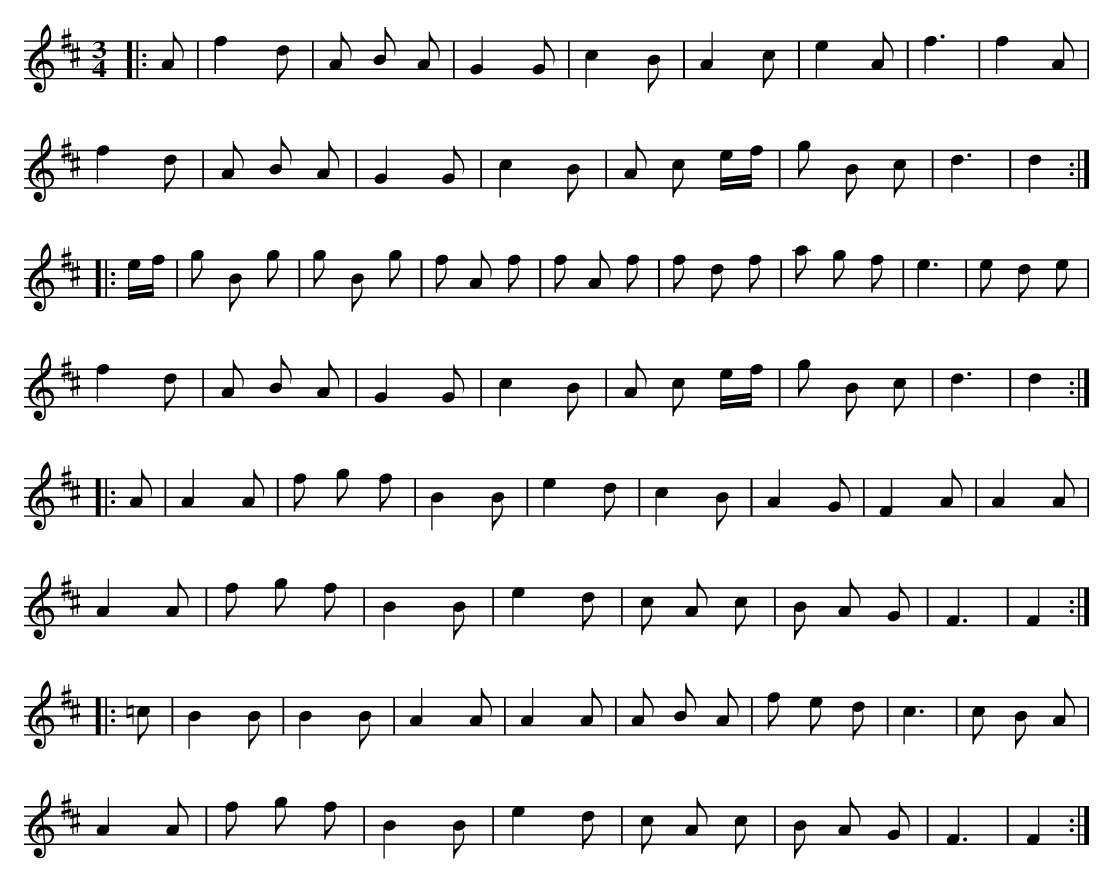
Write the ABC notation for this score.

X:1
M:3/4
K:D
|:A|f2 d|A B A|G2 G|c2 B|A2 c|e2 A|f3|f2 A|
f2 d|A B A|G2 G|c2 B|A c e/f/|g B c|d3|d2:|
|:e/f/|g B g|g B g|f A f|f A f|f d f|a g f|e3|e d e|
f2 d|A B A|G2 G|c2 B|A c e/f/|g B c|d3|d2:|
|:A|A2 A|f g f|B2 B|e2 d|c2 B|A2 G|F2 A|A2 A|
A2 A|f g f|B2 B|e2 d|c A c|B A G|F3|F2:|
|:=c|B2 B|B2 B|A2 A|A2 A|A B A|f e d|c3|c B A|
A2 A|f g f|B2 B|e2 d|c A c|B A G|F3|F2:|
